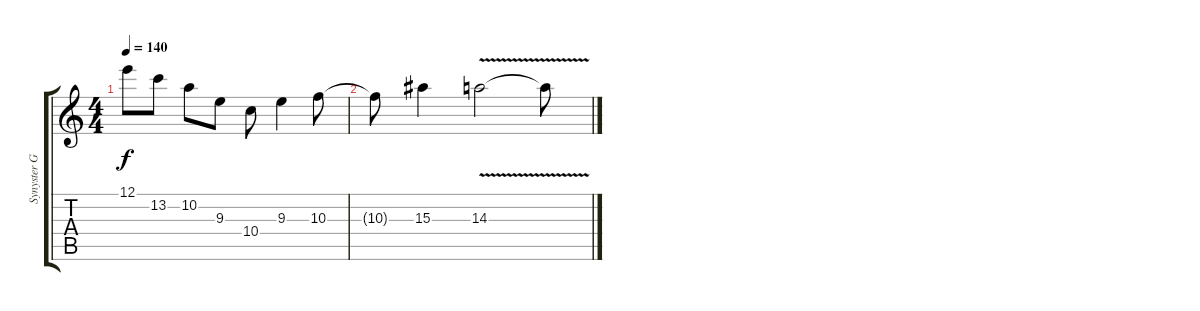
\track ("Synyster Gates" "Synyster G") {instrument distortionguitar}
\staff {score tabs}
\tuning (E4 B3 G3 D3 A2 D2) {hide}
\ts (4 4)
\tempo 140
\clef g2
\ks c
12.1.8{dy f} 13.2.8 10.2.8 9.3.8 10.4.8 9.3.4 10.3.8 |
10.3{t}.8 15.3.4 14.3{v}.2 14.3{t}.8
